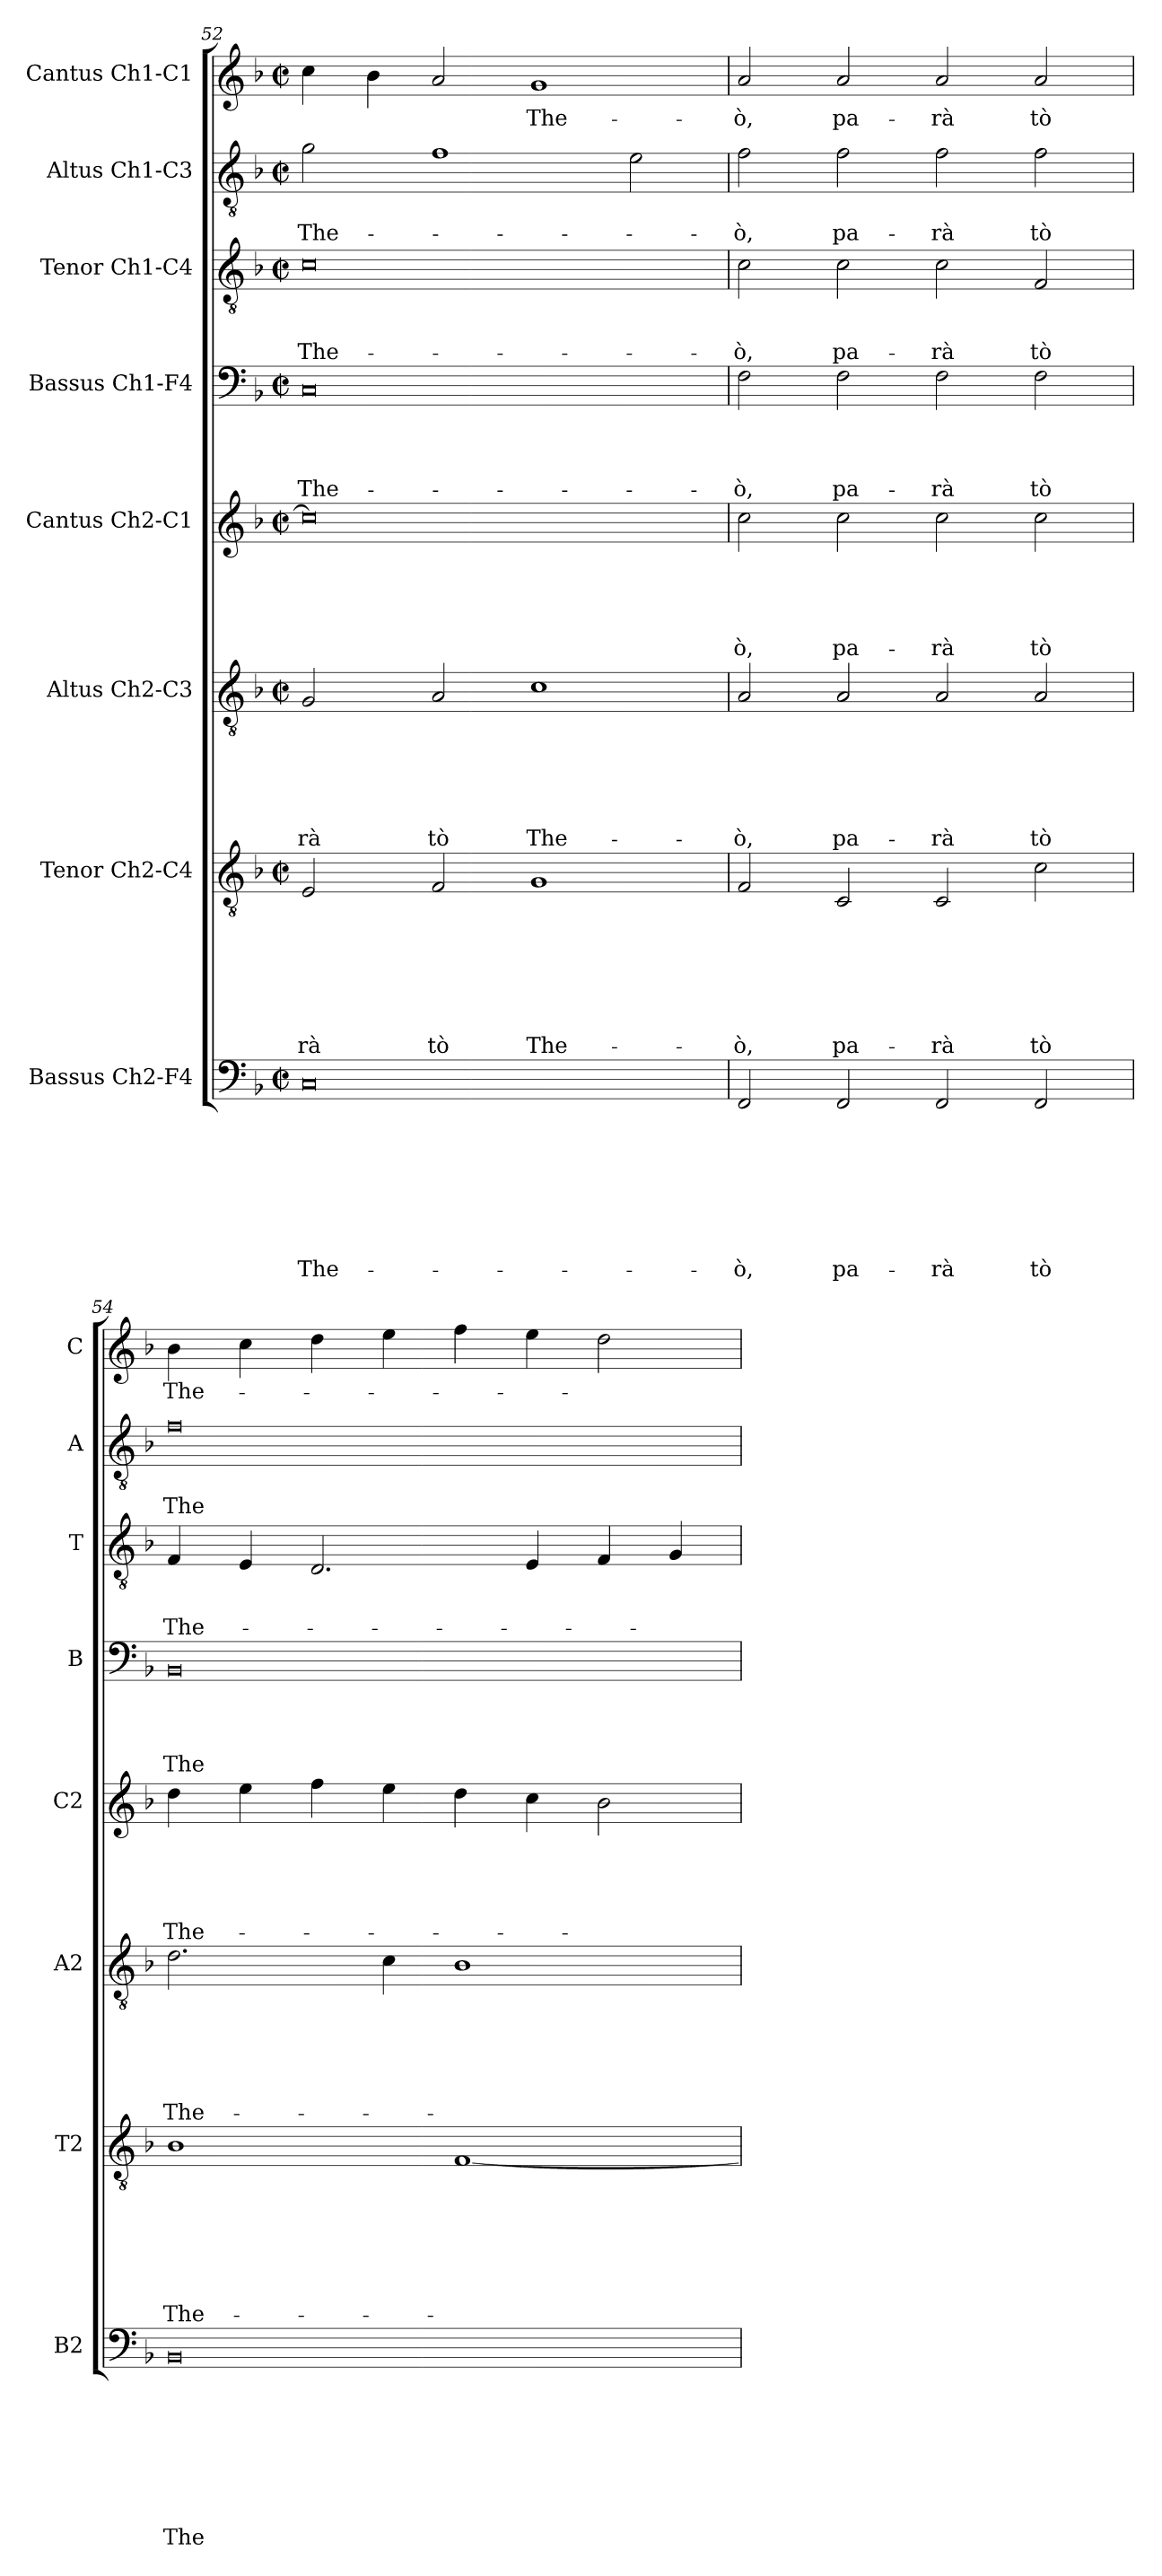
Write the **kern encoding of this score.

**kern	**text	**text	**text	**text	**text	**text	**text	**text	**kern	**text	**text	**text	**text	**text	**text	**text	**kern	**text	**text	**text	**text	**text	**text	**kern	**text	**text	**text	**text	**text	**kern	**text	**text	**text	**text	**kern	**text	**text	**text	**kern	**text	**text	**kern	**text
*part8	*part8	*part8	*part8	*part8	*part8	*part8	*part8	*part8	*part7	*part7	*part7	*part7	*part7	*part7	*part7	*part7	*part6	*part6	*part6	*part6	*part6	*part6	*part6	*part5	*part5	*part5	*part5	*part5	*part5	*part4	*part4	*part4	*part4	*part4	*part3	*part3	*part3	*part3	*part2	*part2	*part2	*part1	*part1
*staff8	*staff8	*staff8	*staff8	*staff8	*staff8	*staff8	*staff8	*staff8	*staff7	*staff7	*staff7	*staff7	*staff7	*staff7	*staff7	*staff7	*staff6	*staff6	*staff6	*staff6	*staff6	*staff6	*staff6	*staff5	*staff5	*staff5	*staff5	*staff5	*staff5	*staff4	*staff4	*staff4	*staff4	*staff4	*staff3	*staff3	*staff3	*staff3	*staff2	*staff2	*staff2	*staff1	*staff1
*I"Bassus Ch2-F4	*	*	*	*	*	*	*	*	*I"Tenor Ch2-C4	*	*	*	*	*	*	*	*I"Altus Ch2-C3	*	*	*	*	*	*	*I"Cantus Ch2-C1	*	*	*	*	*	*I"Bassus Ch1-F4	*	*	*	*	*I"Tenor Ch1-C4	*	*	*	*I"Altus Ch1-C3	*	*	*I"Cantus Ch1-C1	*
*I'B2	*	*	*	*	*	*	*	*	*I'T2	*	*	*	*	*	*	*	*I'A2	*	*	*	*	*	*	*I'C2	*	*	*	*	*	*I'B	*	*	*	*	*I'T	*	*	*	*I'A	*	*	*I'C	*
*clefF4	*	*	*	*	*	*	*	*	*clefGv2	*	*	*	*	*	*	*	*clefGv2	*	*	*	*	*	*	*clefG2	*	*	*	*	*	*clefF4	*	*	*	*	*clefGv2	*	*	*	*clefGv2	*	*	*clefG2	*
*k[b-]	*	*	*	*	*	*	*	*	*k[b-]	*	*	*	*	*	*	*	*k[b-]	*	*	*	*	*	*	*k[b-]	*	*	*	*	*	*k[b-]	*	*	*	*	*k[b-]	*	*	*	*k[b-]	*	*	*k[b-]	*
*F:	*	*	*	*	*	*	*	*	*F:	*	*	*	*	*	*	*	*F:	*	*	*	*	*	*	*F:	*	*	*	*	*	*F:	*	*	*	*	*F:	*	*	*	*F:	*	*	*F:	*
*M2/2	*	*	*	*	*	*	*	*	*M2/2	*	*	*	*	*	*	*	*M2/2	*	*	*	*	*	*	*M2/2	*	*	*	*	*	*M2/2	*	*	*	*	*M2/2	*	*	*	*M2/2	*	*	*M2/2	*
*met(c|)	*	*	*	*	*	*	*	*	*met(c|)	*	*	*	*	*	*	*	*met(c|)	*	*	*	*	*	*	*met(c|)	*	*	*	*	*	*met(c|)	*	*	*	*	*met(c|)	*	*	*	*met(c|)	*	*	*met(c|)	*
=52	=52	=52	=52	=52	=52	=52	=52	=52	=52	=52	=52	=52	=52	=52	=52	=52	=52	=52	=52	=52	=52	=52	=52	=52	=52	=52	=52	=52	=52	=52	=52	=52	=52	=52	=52	=52	=52	=52	=52	=52	=52	=52	=52
!	!	!	!	!	!	!	!	!LO:LY:b	!	!	!	!	!	!	!	!LO:LY:b	!	!	!	!	!	!	!LO:LY:b	!	!	!	!	!	!	!	!	!	!	!LO:LY:b	!	!	!	!LO:LY:b	!	!	!LO:LY:b	!	!
0C	.	.	.	.	.	.	.	The-	2E/	.	.	.	.	.	.	-rà	2G/	.	.	.	.	.	-rà	0cc]	.	.	.	.	.	0C	.	.	.	The-	0c	.	.	The-	2g\	.	The-	4cc\	.
.	.	.	.	.	.	.	.	.	.	.	.	.	.	.	.	.	.	.	.	.	.	.	.	.	.	.	.	.	.	.	.	.	.	.	.	.	.	.	.	.	.	4b-\	.
!	!	!	!	!	!	!	!	!	!	!	!	!	!	!	!	!LO:LY:b	!	!	!	!	!	!	!LO:LY:b	!	!	!	!	!	!	!	!	!	!	!	!	!	!	!	!	!	!	!	!
.	.	.	.	.	.	.	.	.	2F/	.	.	.	.	.	.	tò	2A/	.	.	.	.	.	tò	.	.	.	.	.	.	.	.	.	.	.	.	.	.	.	1f	.	.	2a/	.
!	!	!	!	!	!	!	!	!	!	!	!	!	!	!	!	!LO:LY:b	!	!	!	!	!	!	!LO:LY:b	!	!	!	!	!	!	!	!	!	!	!	!	!	!	!	!	!	!	!	!LO:LY:b
.	.	.	.	.	.	.	.	.	1G	.	.	.	.	.	.	The-	1c	.	.	.	.	.	The-	.	.	.	.	.	.	.	.	.	.	.	.	.	.	.	.	.	.	1g	The-
.	.	.	.	.	.	.	.	.	.	.	.	.	.	.	.	.	.	.	.	.	.	.	.	.	.	.	.	.	.	.	.	.	.	.	.	.	.	.	2e\	.	.	.	.
=53	=53	=53	=53	=53	=53	=53	=53	=53	=53	=53	=53	=53	=53	=53	=53	=53	=53	=53	=53	=53	=53	=53	=53	=53	=53	=53	=53	=53	=53	=53	=53	=53	=53	=53	=53	=53	=53	=53	=53	=53	=53	=53	=53
!	!	!	!	!	!	!	!	!LO:LY:b	!	!	!	!	!	!	!	!LO:LY:b	!	!	!	!	!	!	!LO:LY:b	!	!	!	!	!	!LO:LY:b	!	!	!	!	!LO:LY:b	!	!	!	!LO:LY:b	!	!	!LO:LY:b	!	!LO:LY:b
2FF/	.	.	.	.	.	.	.	-ò,	2F/	.	.	.	.	.	.	-ò,	2A/	.	.	.	.	.	-ò,	2cc\	.	.	.	.	-ò,	2F\	.	.	.	-ò,	2c\	.	.	-ò,	2f\	.	-ò,	2a/	-ò,
!	!	!	!	!	!	!	!	!LO:LY:b	!	!	!	!	!	!	!	!LO:LY:b	!	!	!	!	!	!	!LO:LY:b	!	!	!	!	!	!LO:LY:b	!	!	!	!	!LO:LY:b	!	!	!	!LO:LY:b	!	!	!LO:LY:b	!	!LO:LY:b
2FF/	.	.	.	.	.	.	.	pa-	2C/	.	.	.	.	.	.	pa-	2A/	.	.	.	.	.	pa-	2cc\	.	.	.	.	pa-	2F\	.	.	.	pa-	2c\	.	.	pa-	2f\	.	pa-	2a/	pa-
!	!	!	!	!	!	!	!	!LO:LY:b	!	!	!	!	!	!	!	!LO:LY:b	!	!	!	!	!	!	!LO:LY:b	!	!	!	!	!	!LO:LY:b	!	!	!	!	!LO:LY:b	!	!	!	!LO:LY:b	!	!	!LO:LY:b	!	!LO:LY:b
2FF/	.	.	.	.	.	.	.	-rà	2C/	.	.	.	.	.	.	-rà	2A/	.	.	.	.	.	-rà	2cc\	.	.	.	.	-rà	2F\	.	.	.	-rà	2c\	.	.	-rà	2f\	.	-rà	2a/	-rà
!	!	!	!	!	!	!	!	!LO:LY:b	!	!	!	!	!	!	!	!LO:LY:b	!	!	!	!	!	!	!LO:LY:b	!	!	!	!	!	!LO:LY:b	!	!	!	!	!LO:LY:b	!	!	!	!LO:LY:b	!	!	!LO:LY:b	!	!LO:LY:b
2FF/	.	.	.	.	.	.	.	tò	2c\	.	.	.	.	.	.	tò	2A/	.	.	.	.	.	tò	2cc\	.	.	.	.	tò	2F\	.	.	.	tò	2F/	.	.	tò	2f\	.	tò	2a/	tò
=54	=54	=54	=54	=54	=54	=54	=54	=54	=54	=54	=54	=54	=54	=54	=54	=54	=54	=54	=54	=54	=54	=54	=54	=54	=54	=54	=54	=54	=54	=54	=54	=54	=54	=54	=54	=54	=54	=54	=54	=54	=54	=54	=54
!	!	!	!	!	!	!	!	!LO:LY:b	!	!	!	!	!	!	!	!LO:LY:b	!	!	!	!	!	!	!LO:LY:b	!	!	!	!	!	!LO:LY:b	!	!	!	!	!LO:LY:b	!	!	!	!LO:LY:b	!	!	!LO:LY:b	!	!LO:LY:b
0BB-	.	.	.	.	.	.	.	The-	1B-	.	.	.	.	.	.	The-	2.d\	.	.	.	.	.	The-	4dd\	.	.	.	.	The-	0BB-	.	.	.	The-	4F/	.	.	The-	0f	.	The-	4b-\	The-
.	.	.	.	.	.	.	.	.	.	.	.	.	.	.	.	.	.	.	.	.	.	.	.	4ee\	.	.	.	.	.	.	.	.	.	.	4E/	.	.	.	.	.	.	4cc\	.
.	.	.	.	.	.	.	.	.	.	.	.	.	.	.	.	.	.	.	.	.	.	.	.	4ff\	.	.	.	.	.	.	.	.	.	.	2.D/	.	.	.	.	.	.	4dd\	.
.	.	.	.	.	.	.	.	.	.	.	.	.	.	.	.	.	4c\	.	.	.	.	.	.	4ee\	.	.	.	.	.	.	.	.	.	.	.	.	.	.	.	.	.	4ee\	.
.	.	.	.	.	.	.	.	.	[1F	.	.	.	.	.	.	.	1B-	.	.	.	.	.	.	4dd\	.	.	.	.	.	.	.	.	.	.	.	.	.	.	.	.	.	4ff\	.
.	.	.	.	.	.	.	.	.	.	.	.	.	.	.	.	.	.	.	.	.	.	.	.	4cc\	.	.	.	.	.	.	.	.	.	.	4E/	.	.	.	.	.	.	4ee\	.
.	.	.	.	.	.	.	.	.	.	.	.	.	.	.	.	.	.	.	.	.	.	.	.	2b-\	.	.	.	.	.	.	.	.	.	.	4F/	.	.	.	.	.	.	2dd\	.
.	.	.	.	.	.	.	.	.	.	.	.	.	.	.	.	.	.	.	.	.	.	.	.	.	.	.	.	.	.	.	.	.	.	.	4G/	.	.	.	.	.	.	.	.
=	=	=	=	=	=	=	=	=	=	=	=	=	=	=	=	=	=	=	=	=	=	=	=	=	=	=	=	=	=	=	=	=	=	=	=	=	=	=	=	=	=	=	=
*-	*-	*-	*-	*-	*-	*-	*-	*-	*-	*-	*-	*-	*-	*-	*-	*-	*-	*-	*-	*-	*-	*-	*-	*-	*-	*-	*-	*-	*-	*-	*-	*-	*-	*-	*-	*-	*-	*-	*-	*-	*-	*-	*-
